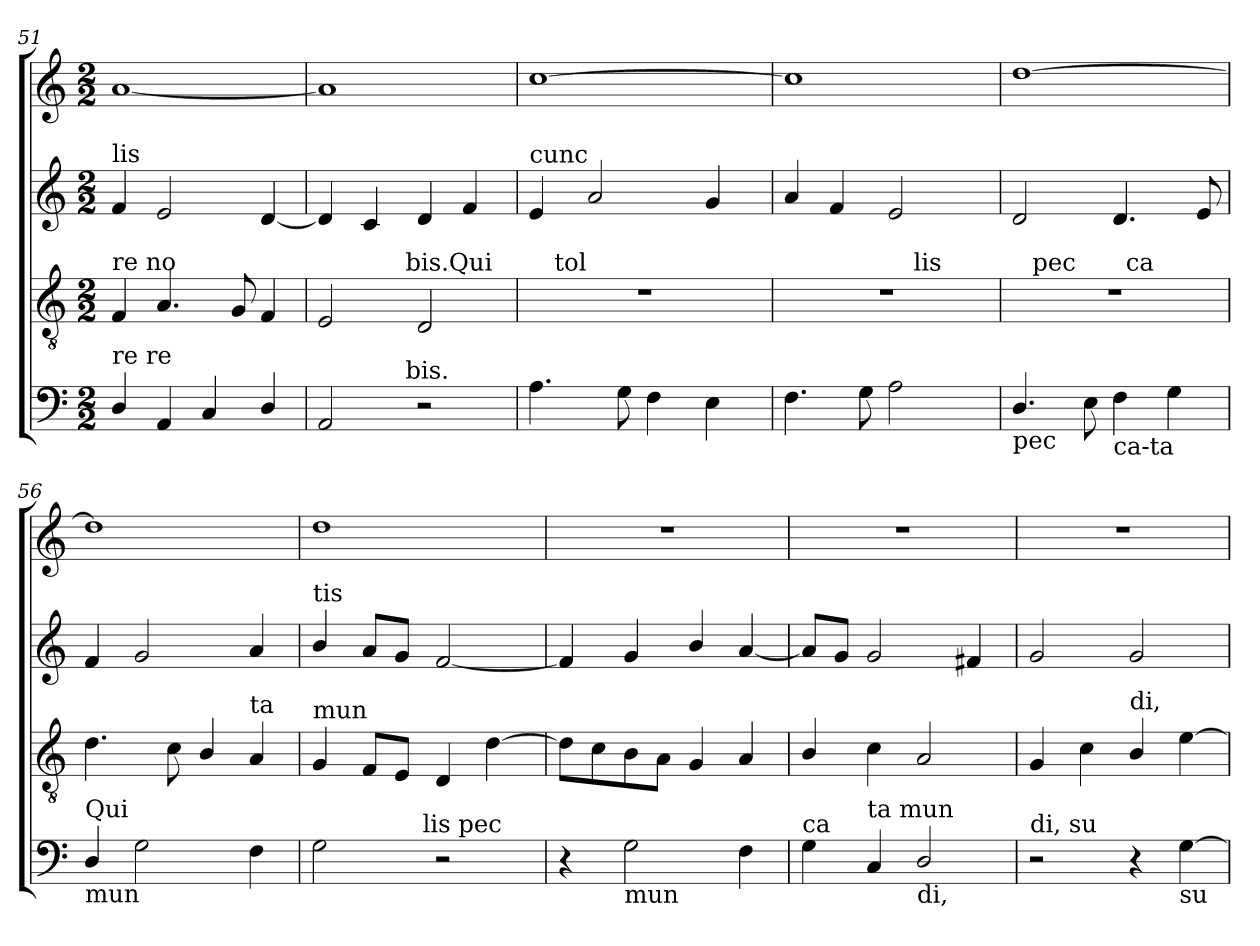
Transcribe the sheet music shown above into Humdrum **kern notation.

**kern	**kern	**kern	**kern
*part4	*part3	*part2	*part1
*staff4	*staff3	*staff2	*staff1
*clefF4	*clefGv2	*clefG2	*clefG2
*k[]	*k[]	*k[]	*k[]
*C:	*C:	*C:	*C:
*M2/2	*M2/2	*M2/2	*M2/2
=51	=51	=51	=51
!	!	!LO:TX:a:t=lis	!
!	!LO:TX:a:t=re no	!	!
!LO:TX:a:t=re re	!	!	!
4D/	4F/	4f/	[<1a
4AA/	4.A/	2e/	.
4C/	.	.	.
.	8G/	.	.
4D/	4F/	[<4d/	.
=52	=52	=52	=52
!LO:TX:a:t=no	!	!	!
*^	*^	*	*
2AA/	4...ryy	2E/	4...ryy	4d/]	1a]
.	.	.	.	4c/	.
!	!	!	!LO:TX:a:t=bis.Qui	!	!
!	!LO:TX:a:t=bis.	!	!	!	!
.	2ryy	.	2ryy	.	.
2r	.	2D/	.	4d/	.
.	.	.	.	4f/	.
.	32ryy	.	32ryy	.	.
=53	=53	=53	=53	=53	=53
!	!	!	!	!LO:TX:a:t=cunc	!
*v	*v	*	*	*	*
4.A\	1r	16.ryy	4e/	[>1cc
!	!	!LO:TX:a:t=tol	!	!
.	.	2ryy	.	.
.	.	.	2a/	.
8G\	.	.	.	.
4F\	.	.	.	.
.	.	4ryy	.	.
4E\	.	.	4g/	.
.	.	8ryy	.	.
.	.	32ryy	.	.
=54	=54	=54	=54	=54
4.F\	1r	2ryy	4a/	1cc]
.	.	.	4f/	.
8G\	.	.	.	.
2A\	.	16.ryy	2e/	.
!	!	!LO:TX:a:t=lis	!	!
.	.	4ryy	.	.
.	.	8ryy	.	.
.	.	32ryy	.	.
!!LO:PB:g=z
=55	=55	=55	=55	=55
!LO:TX:b:t=pec	!	!	!	!
*	*	*^	*	*
4.D/	1r	16ryy	2ryy	2d/	[>1dd
!	!	!LO:TX:a:t=pec	!	!	!
.	.	2...ryy	.	.	.
8E\	.	.	.	.	.
!LO:TX:b:t=ca-ta	!	!	!	!	!
4F\	.	.	32ryy	4.d/	.
!	!	!	!LO:TX:a:t=ca	!	!
.	.	.	4...ryy	.	.
4G\	.	.	.	.	.
.	.	.	.	8e/	.
=56	=56	=56	=56	=56	=56
!LO:TX:b:t=mun	!	!	!	!	!
!LO:TX:a:t=Qui	!	!	!	!	!
*	*v	*v	*v	*	*
4D/	4.d\	4f/	1dd]
2G\	.	2g/	.
.	8c\	.	.
.	4B/	.	.
!	!LO:TX:a:t=ta	!	!
4F\	4A/	4a/	.
=57	=57	=57	=57
!	!	!LO:TX:a:t=tis	!
!	!LO:TX:a:t=mun	!	!
!LO:TX:b:t=di,	!	!	!
!LO:TX:a:t=tol	!	!	!
*^	*	*	*
2G\	4...ryy	4G/	4b/	1dd
.	.	8F/L	8a/L	.
.	.	8E/J	8g/J	.
!	!LO:TX:a:t=lis pec	!	!	!
.	2ryy	.	.	.
2r	.	4D/	[<2f/	.
.	.	[>4d\	.	.
.	32ryy	.	.	.
*v	*v	*	*	*
=58	=58	=58	=58
4r	8d\L]	4f/]	1r
.	8c\	.	.
!LO:TX:b:t=mun	!	!	!
2G\	8B\	4g/	.
.	8A\J	.	.
.	4G/	4b/	.
4F\	4A/	[<4a/	.
=59	=59	=59	=59
!LO:TX:a:t=ca	!	!	!
4G\	4B/	8a/L]	1r
.	.	8g/J	.
!LO:TX:a:t=ta mun	!	!	!
4C/	4c\	2g/	.
!LO:TX:b:t=di,	!	!	!
2D/	2A/	.	.
.	.	4f#X/	.
=60	=60	=60	=60
!LO:TX:a:t=di, su	!	!	!
2r	4G/	2g/	1r
.	4c\	.	.
!	!LO:TX:a:t=di,	!	!
4r	4B/	2g/	.
!LO:TX:b:t=su	!	!	!
[>4G\	[>4e\	.	.
=	=	=	=
*-	*-	*-	*-
